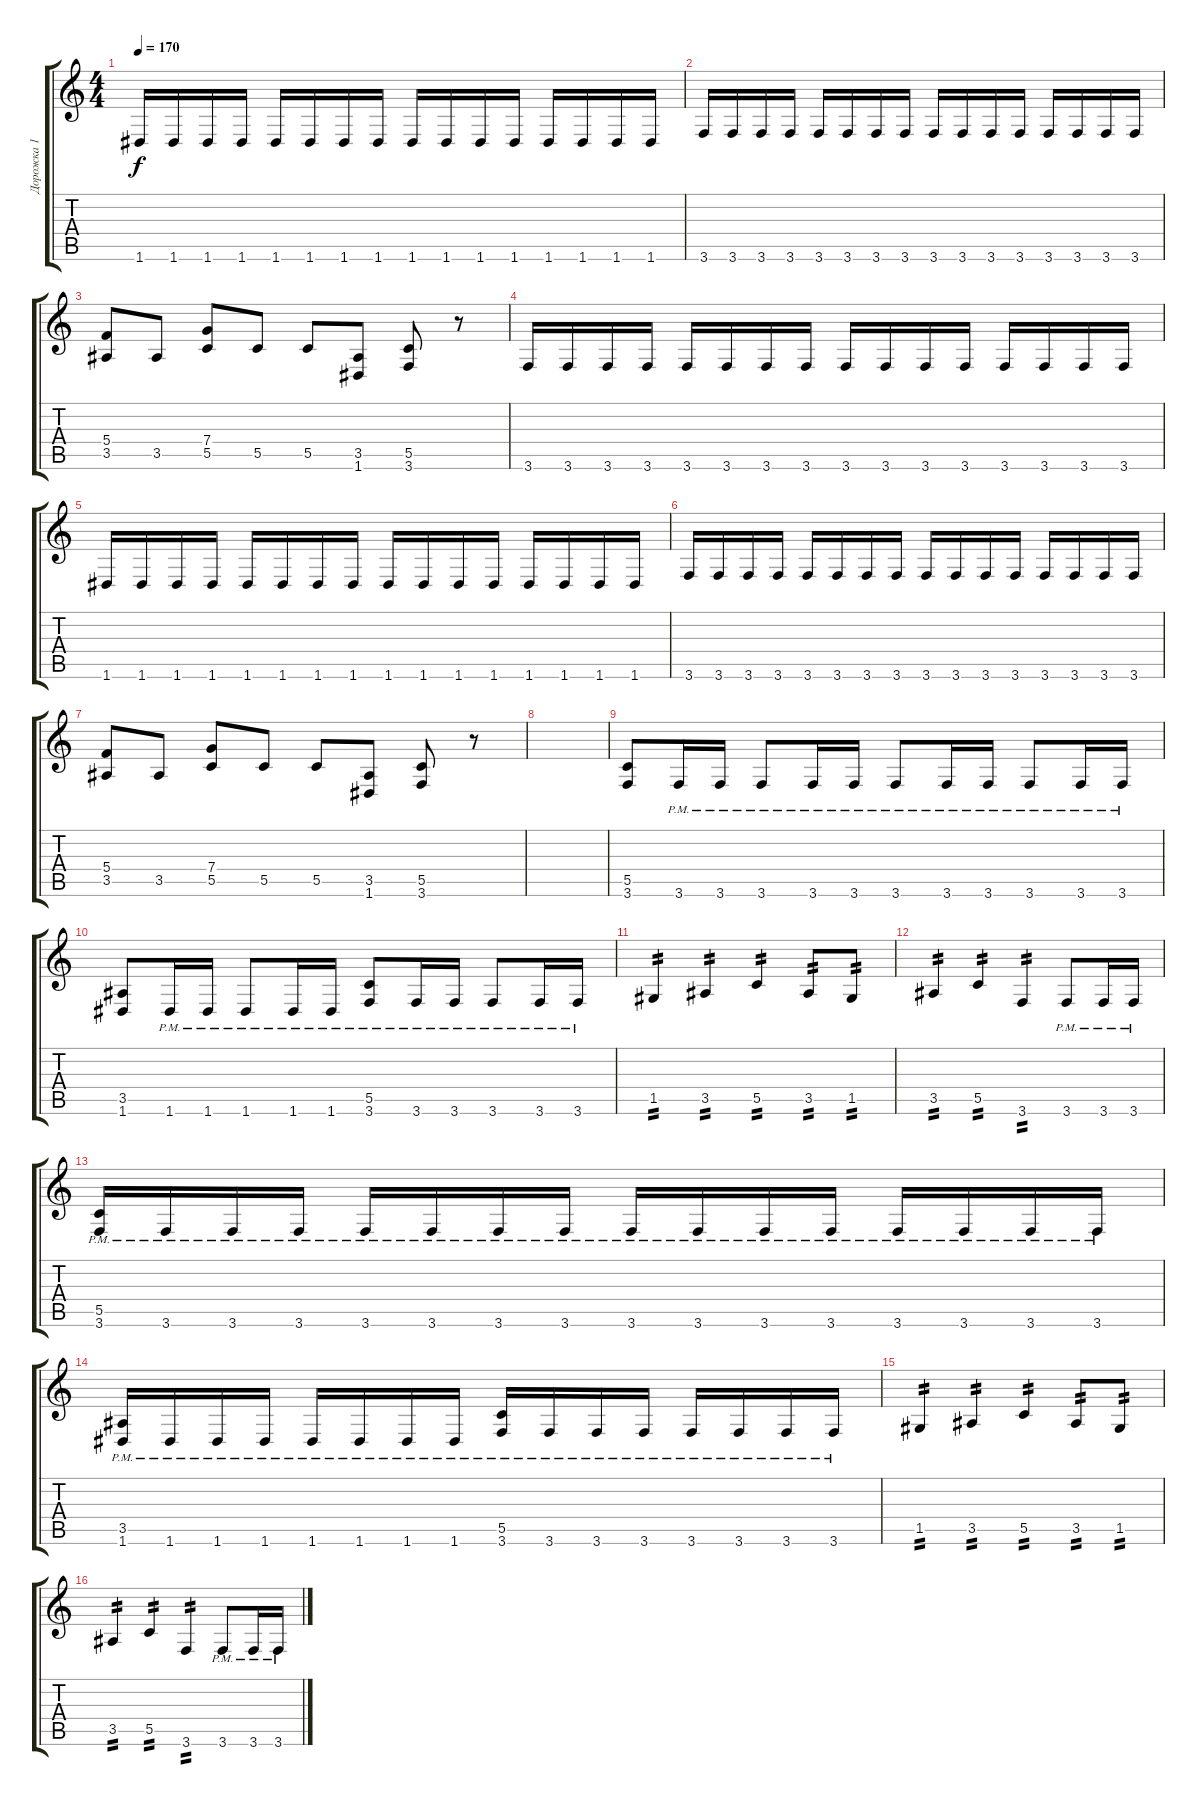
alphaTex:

\track ("Дорожка 1" "Дорожка 1") {instrument distortionguitar}
\staff {score tabs}
\tuning (D4 A3 F3 C3 G2 D2) {hide}
\ts (4 4)
\tempo 170
\clef g2
\ks c
1.6.16{dy f} 1.6.16 1.6.16 1.6.16 1.6.16 1.6.16 1.6.16 1.6.16 1.6.16 1.6.16 1.6.16 1.6.16 1.6.16 1.6.16 1.6.16 1.6.16 |
3.6.16 3.6.16 3.6.16 3.6.16 3.6.16 3.6.16 3.6.16 3.6.16 3.6.16 3.6.16 3.6.16 3.6.16 3.6.16 3.6.16 3.6.16 3.6.16 |
(5.4 3.5).8 3.5.8 (7.4 5.5).8 5.5.8 5.5.8 (3.5 1.6).8 (5.5 3.6).8 r.8 |
3.6.16 3.6.16 3.6.16 3.6.16 3.6.16 3.6.16 3.6.16 3.6.16 3.6.16 3.6.16 3.6.16 3.6.16 3.6.16 3.6.16 3.6.16 3.6.16 |
1.6.16 1.6.16 1.6.16 1.6.16 1.6.16 1.6.16 1.6.16 1.6.16 1.6.16 1.6.16 1.6.16 1.6.16 1.6.16 1.6.16 1.6.16 1.6.16 |
3.6.16 3.6.16 3.6.16 3.6.16 3.6.16 3.6.16 3.6.16 3.6.16 3.6.16 3.6.16 3.6.16 3.6.16 3.6.16 3.6.16 3.6.16 3.6.16 |
(5.4 3.5).8 3.5.8 (7.4 5.5).8 5.5.8 5.5.8 (3.5 1.6).8 (5.5 3.6).8 r.8 |
|
(5.5 3.6).8 3.6{pm}.16 3.6{pm}.16 3.6{pm}.8 3.6{pm}.16 3.6{pm}.16 3.6{pm}.8 3.6{pm}.16 3.6{pm}.16 3.6{pm}.8 3.6{pm}.16 3.6{pm}.16 |
(3.5 1.6).8 1.6{pm}.16 1.6{pm}.16 1.6{pm}.8 1.6{pm}.16 1.6{pm}.16 (5.5 3.6{pm}).8 3.6{pm}.16 3.6{pm}.16 3.6{pm}.8 3.6{pm}.16 3.6{pm}.16 |
1.5.4{tp 2} 3.5.4{tp 2} 5.5.4{tp 2} 3.5.8{tp 2} 1.5.8{tp 2} |
3.5.4{tp 2} 5.5.4{tp 2} 3.6.4{tp 2} 3.6{pm}.8 3.6{pm}.16 3.6{pm}.16 |
(5.5 3.6{pm}).16 3.6{pm}.16 3.6{pm}.16 3.6{pm}.16 3.6{pm}.16 3.6{pm}.16 3.6{pm}.16 3.6{pm}.16 3.6{pm}.16 3.6{pm}.16 3.6{pm}.16 3.6{pm}.16 3.6{pm}.16 3.6{pm}.16 3.6{pm}.16 3.6{pm}.16 |
(3.5 1.6{pm}).16 1.6{pm}.16 1.6{pm}.16 1.6{pm}.16 1.6{pm}.16 1.6{pm}.16 1.6{pm}.16 1.6{pm}.16 (5.5 3.6{pm}).16 3.6{pm}.16 3.6{pm}.16 3.6{pm}.16 3.6{pm}.16 3.6{pm}.16 3.6{pm}.16 3.6{pm}.16 |
1.5.4{tp 2} 3.5.4{tp 2} 5.5.4{tp 2} 3.5.8{tp 2} 1.5.8{tp 2} |
3.5.4{tp 2} 5.5.4{tp 2} 3.6.4{tp 2} 3.6{pm}.8 3.6{pm}.16 3.6{pm}.16
